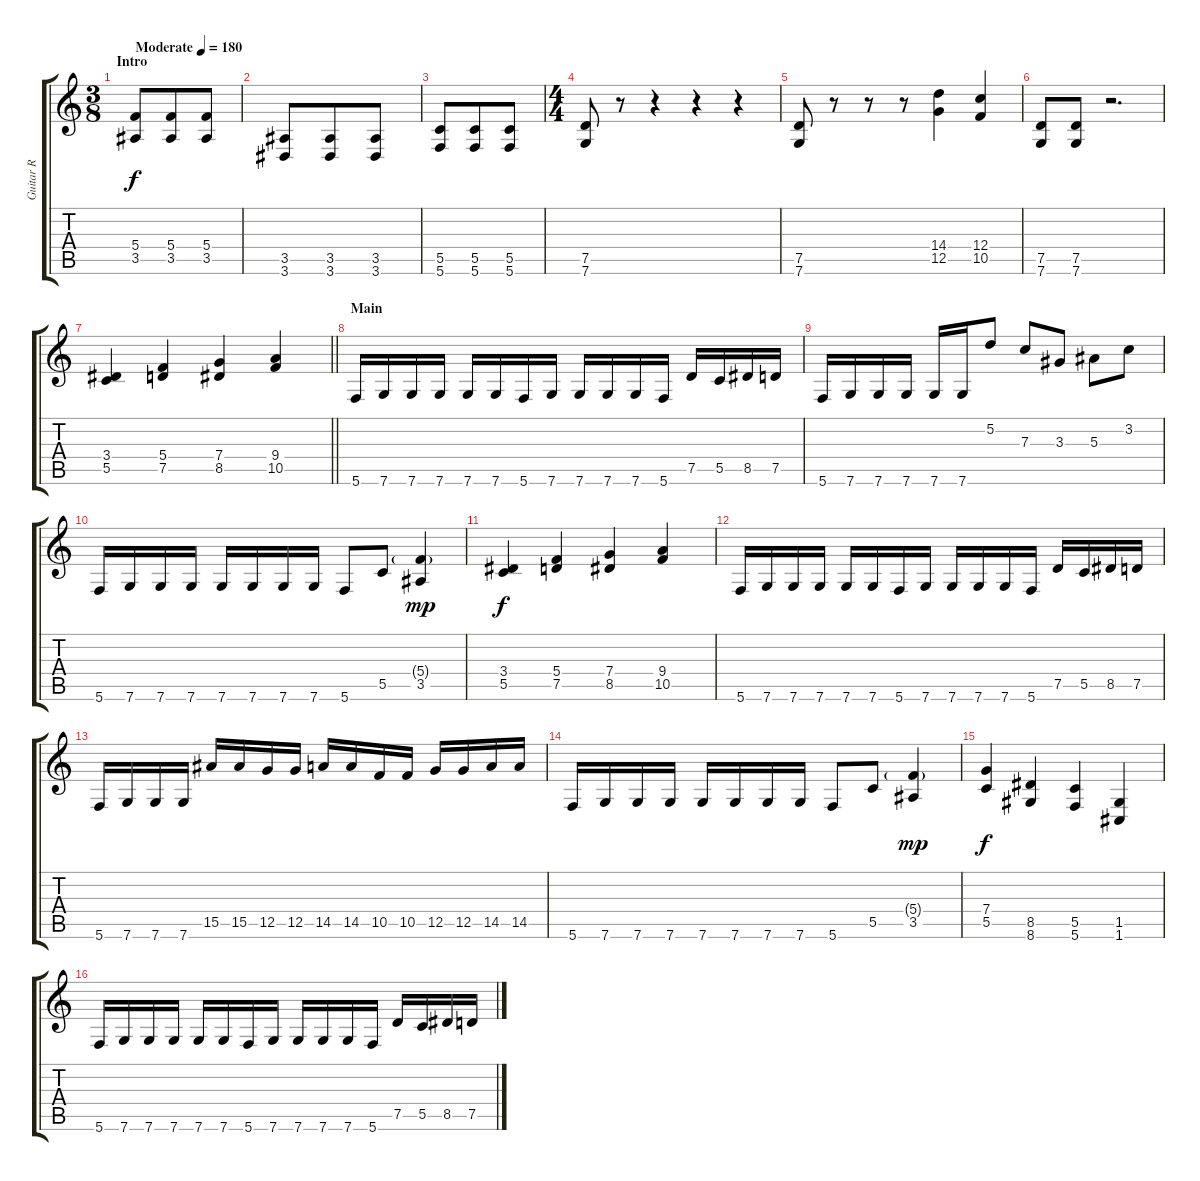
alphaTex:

\track ("Guitar R" "Guitar R") {instrument distortionguitar}
\staff {score tabs}
\tuning (D4 A3 F3 C3 G2 C2) {hide}
\ts (3 8)
\section ("" "Intro")
\tempo (180 "Moderate")
\clef g2
\ks c
(5.4 3.5).8{dy f instrument distortionguitar} (5.4 3.5).8 (5.4 3.5).8 |
(3.5 3.6).8 (3.5 3.6).8 (3.5 3.6).8 |
(5.5 5.6).8 (5.5 5.6).8 (5.5 5.6).8 |
\ts (4 4)
(7.5 7.6).8 r.8 r.4 r.4 r.4 |
(7.5 7.6).8 r.8 r.8 r.8 (14.4 12.5).4 (12.4 10.5).4 |
(7.5 7.6).8 (7.5 7.6).8 r.2{d} |
\barLineRight lightlight
(3.4 5.5).4 (5.4 7.5).4 (7.4 8.5).4 (9.4 10.5).4 |
\section ("" "Main")
5.6.16 7.6.16 7.6.16 7.6.16 7.6.16 7.6.16 5.6.16 7.6.16 7.6.16 7.6.16 7.6.16 5.6.16 7.5.16 5.5.16 8.5.16 7.5.16 |
5.6.16 7.6.16 7.6.16 7.6.16 7.6.16 7.6.16 5.2.8 7.3.8 3.3.8 5.3.8 3.2.8 |
5.6.16 7.6.16 7.6.16 7.6.16 7.6.16 7.6.16 7.6.16 7.6.16 5.6.8 5.5.8 (5.4{g} 3.5).4{dy mp} |
(3.4 5.5).4{dy f} (5.4 7.5).4 (7.4 8.5).4 (9.4 10.5).4 |
5.6.16 7.6.16 7.6.16 7.6.16 7.6.16 7.6.16 5.6.16 7.6.16 7.6.16 7.6.16 7.6.16 5.6.16 7.5.16 5.5.16 8.5.16 7.5.16 |
5.6.16 7.6.16 7.6.16 7.6.16 15.5.16 15.5.16 12.5.16 12.5.16 14.5.16 14.5.16 10.5.16 10.5.16 12.5.16 12.5.16 14.5.16 14.5.16 |
5.6.16 7.6.16 7.6.16 7.6.16 7.6.16 7.6.16 7.6.16 7.6.16 5.6.8 5.5.8 (5.4{g} 3.5).4{dy mp} |
(7.4 5.5).4{dy f} (8.5 8.6).4 (5.5 5.6).4 (1.5 1.6).4 |
5.6.16 7.6.16 7.6.16 7.6.16 7.6.16 7.6.16 5.6.16 7.6.16 7.6.16 7.6.16 7.6.16 5.6.16 7.5.16 5.5.16 8.5.16 7.5.16
